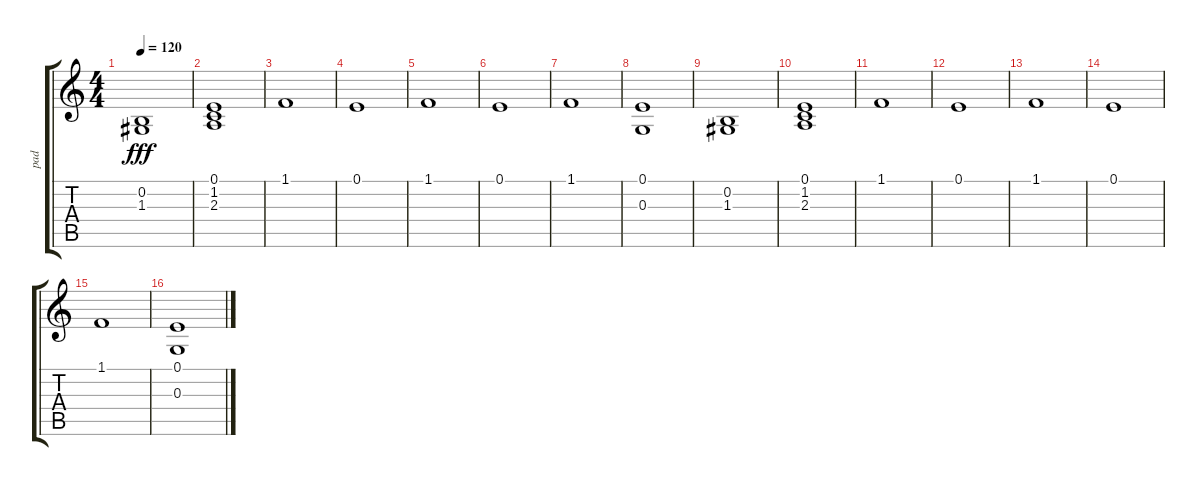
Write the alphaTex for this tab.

\track ("pad" "pad") {instrument pad2warm}
\staff {score tabs}
\tuning (E4 B3 G3 D3 A2 E2) {hide}
\ts (4 4)
\tempo 120
\clef g2
\ks c
(0.2 1.3).1{dy fff} |
(0.1 1.2 2.3).1 |
1.1.1 |
0.1.1 |
1.1.1 |
0.1.1 |
1.1.1 |
(0.1 0.3).1{volume 12} |
(0.2 1.3).1{volume 11} |
(0.1 1.2 2.3).1{volume 10} |
1.1.1{volume 10} |
0.1.1{volume 9} |
1.1.1{volume 8} |
0.1.1{volume 7} |
1.1.1{volume 6} |
(0.1 0.3).1{volume 5}
